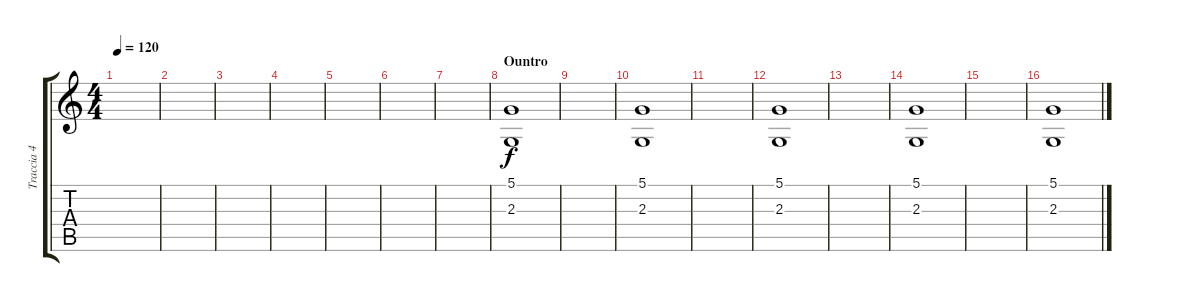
\track ("Traccia 4" "Traccia 4") {instrument tubularbells}
\staff {score tabs}
\tuning (D4 A3 F3 C3 G2 D2) {hide}
\ts (4 4)
\tempo 120
\clef g2
\ks c
|
|
|
|
|
|
|
\section ("" "Ountro")
(5.1 2.3).1 |
|
(5.1 2.3).1 |
|
(5.1 2.3).1 |
|
(5.1 2.3).1 |
|
(5.1 2.3).1
